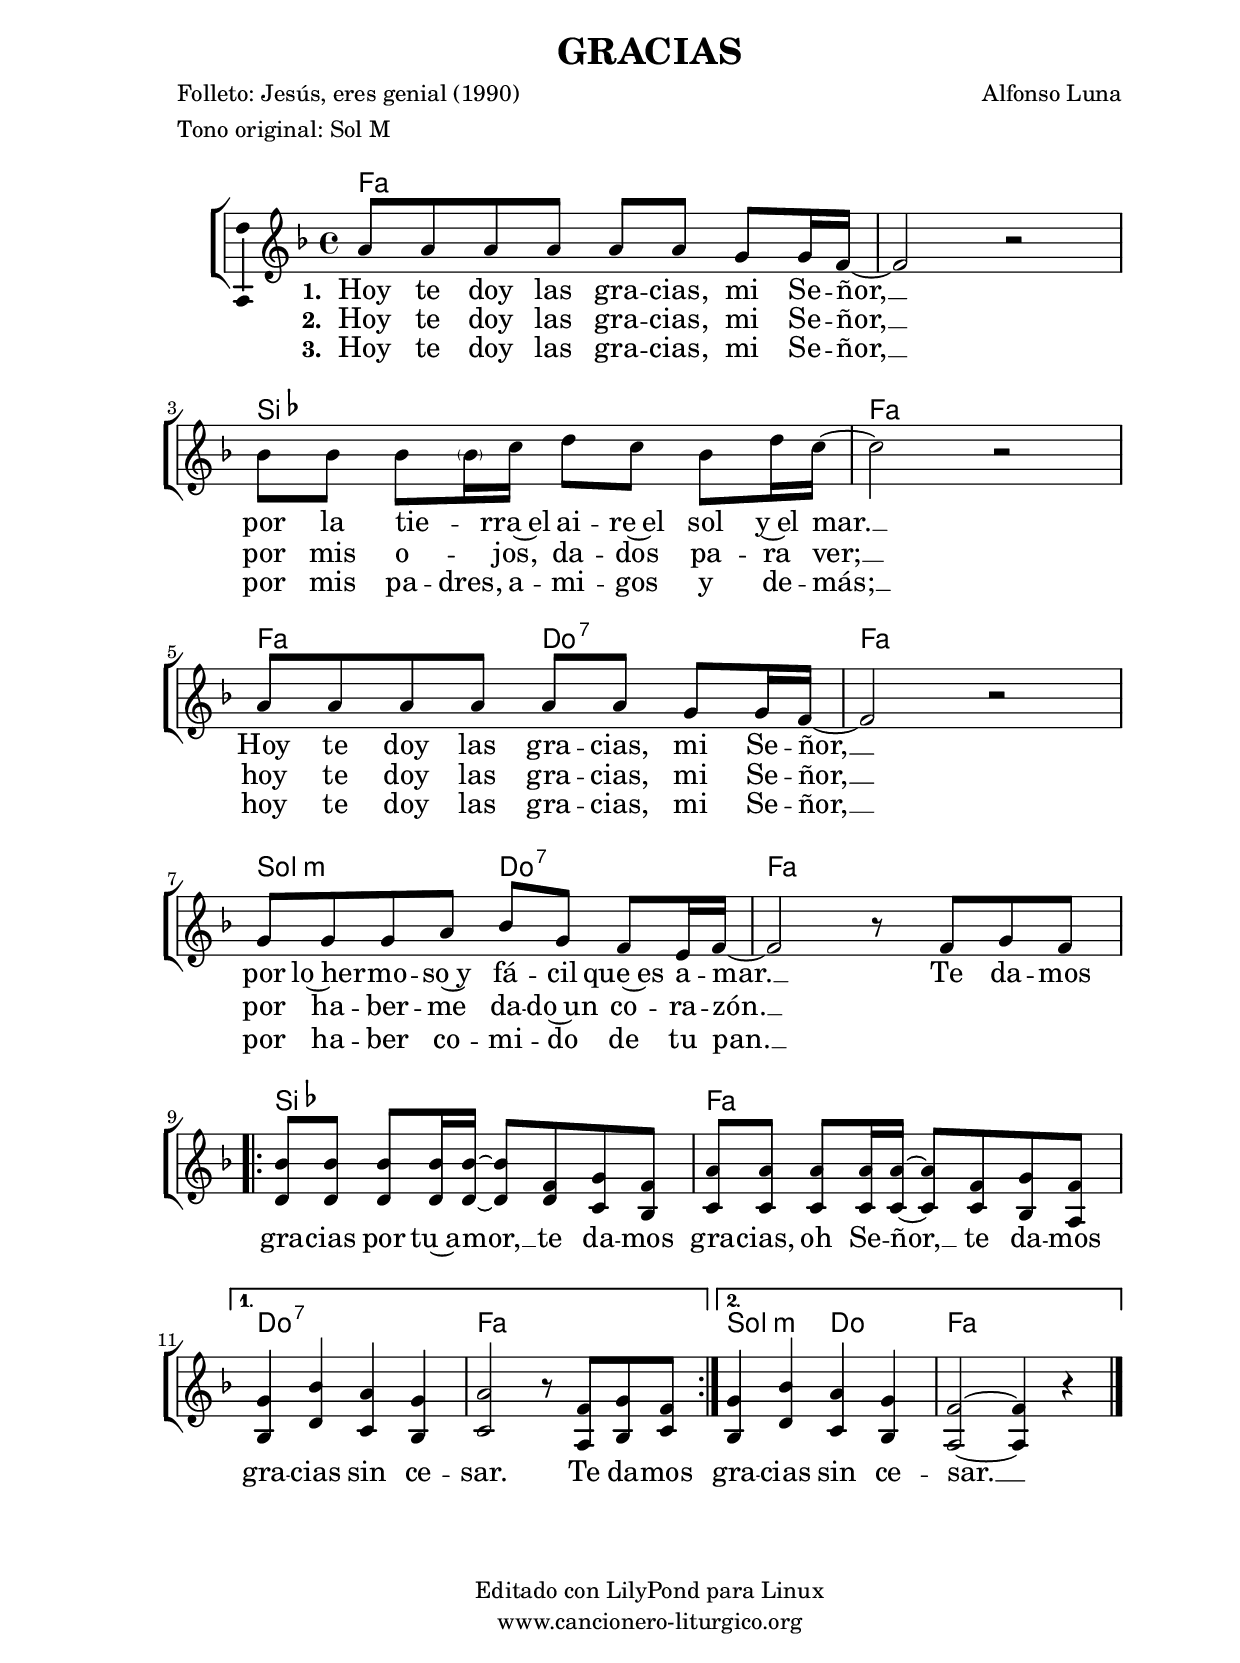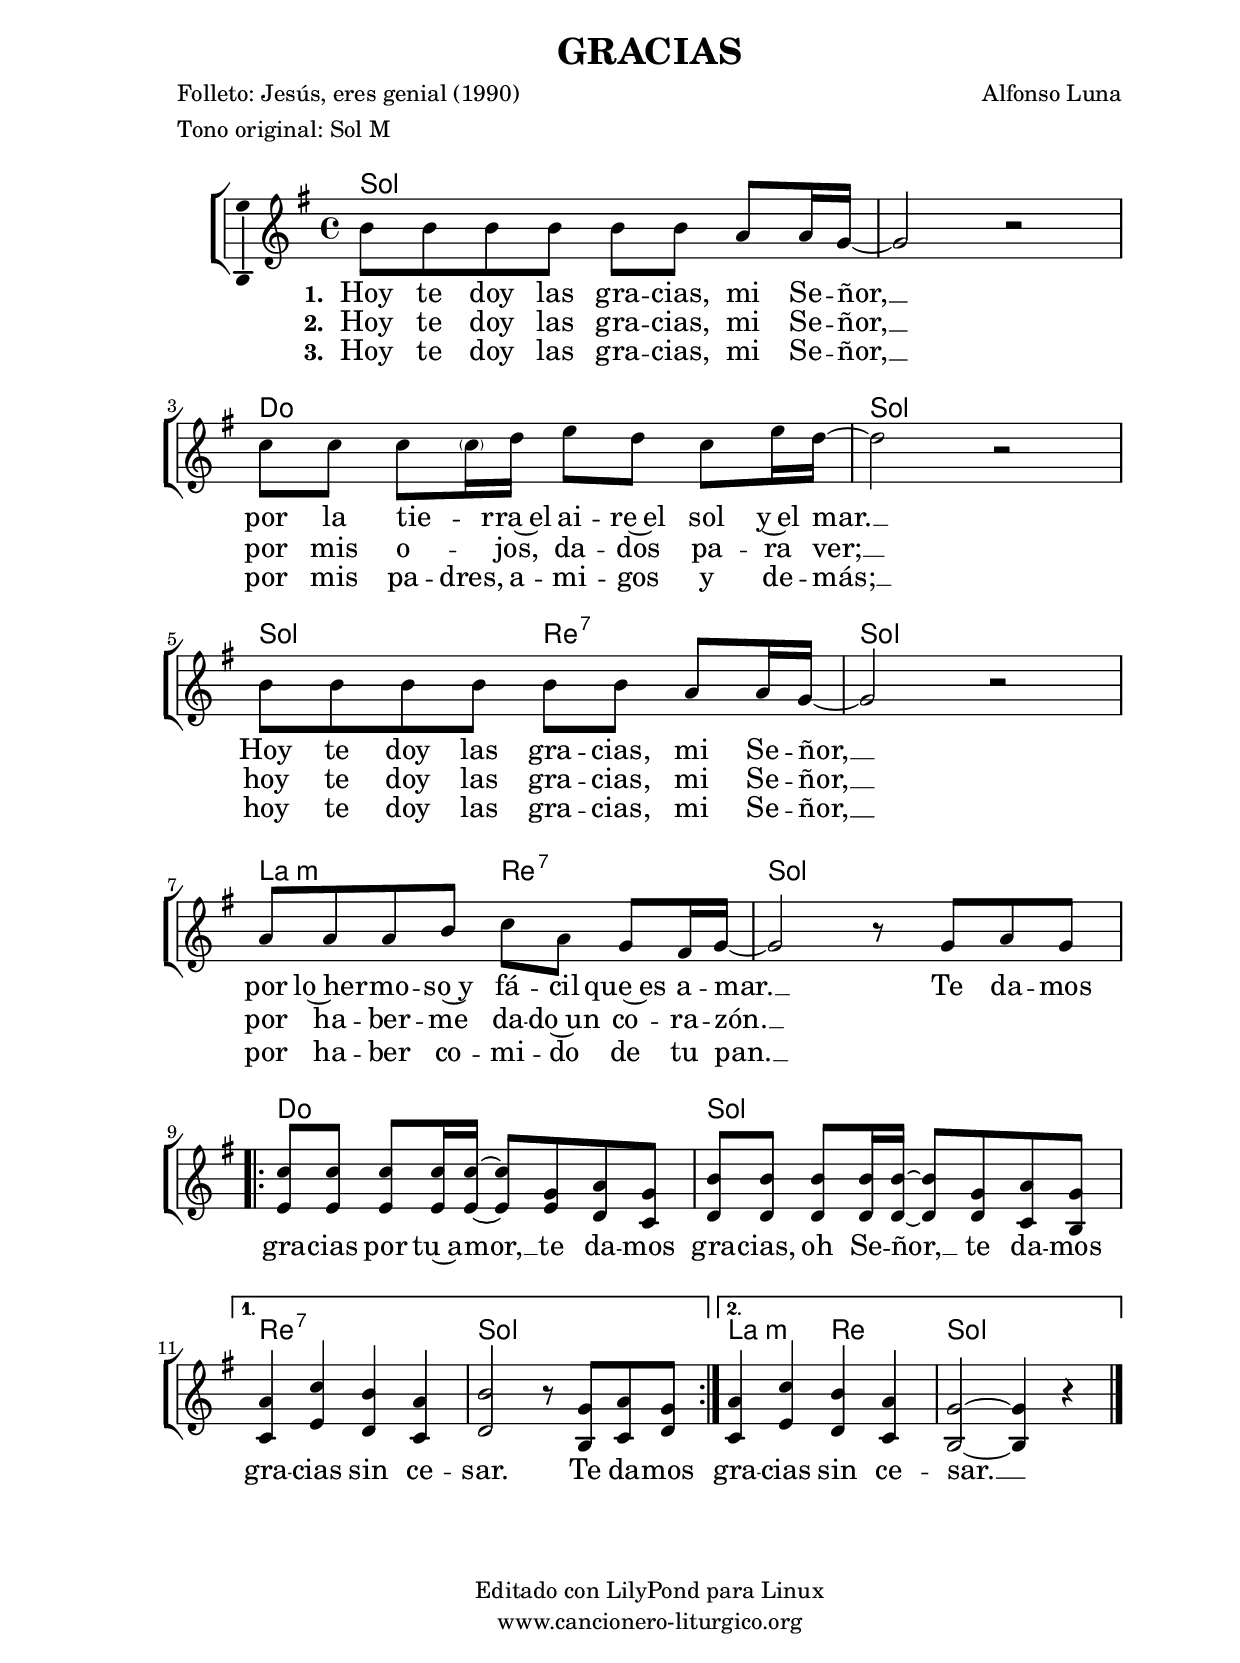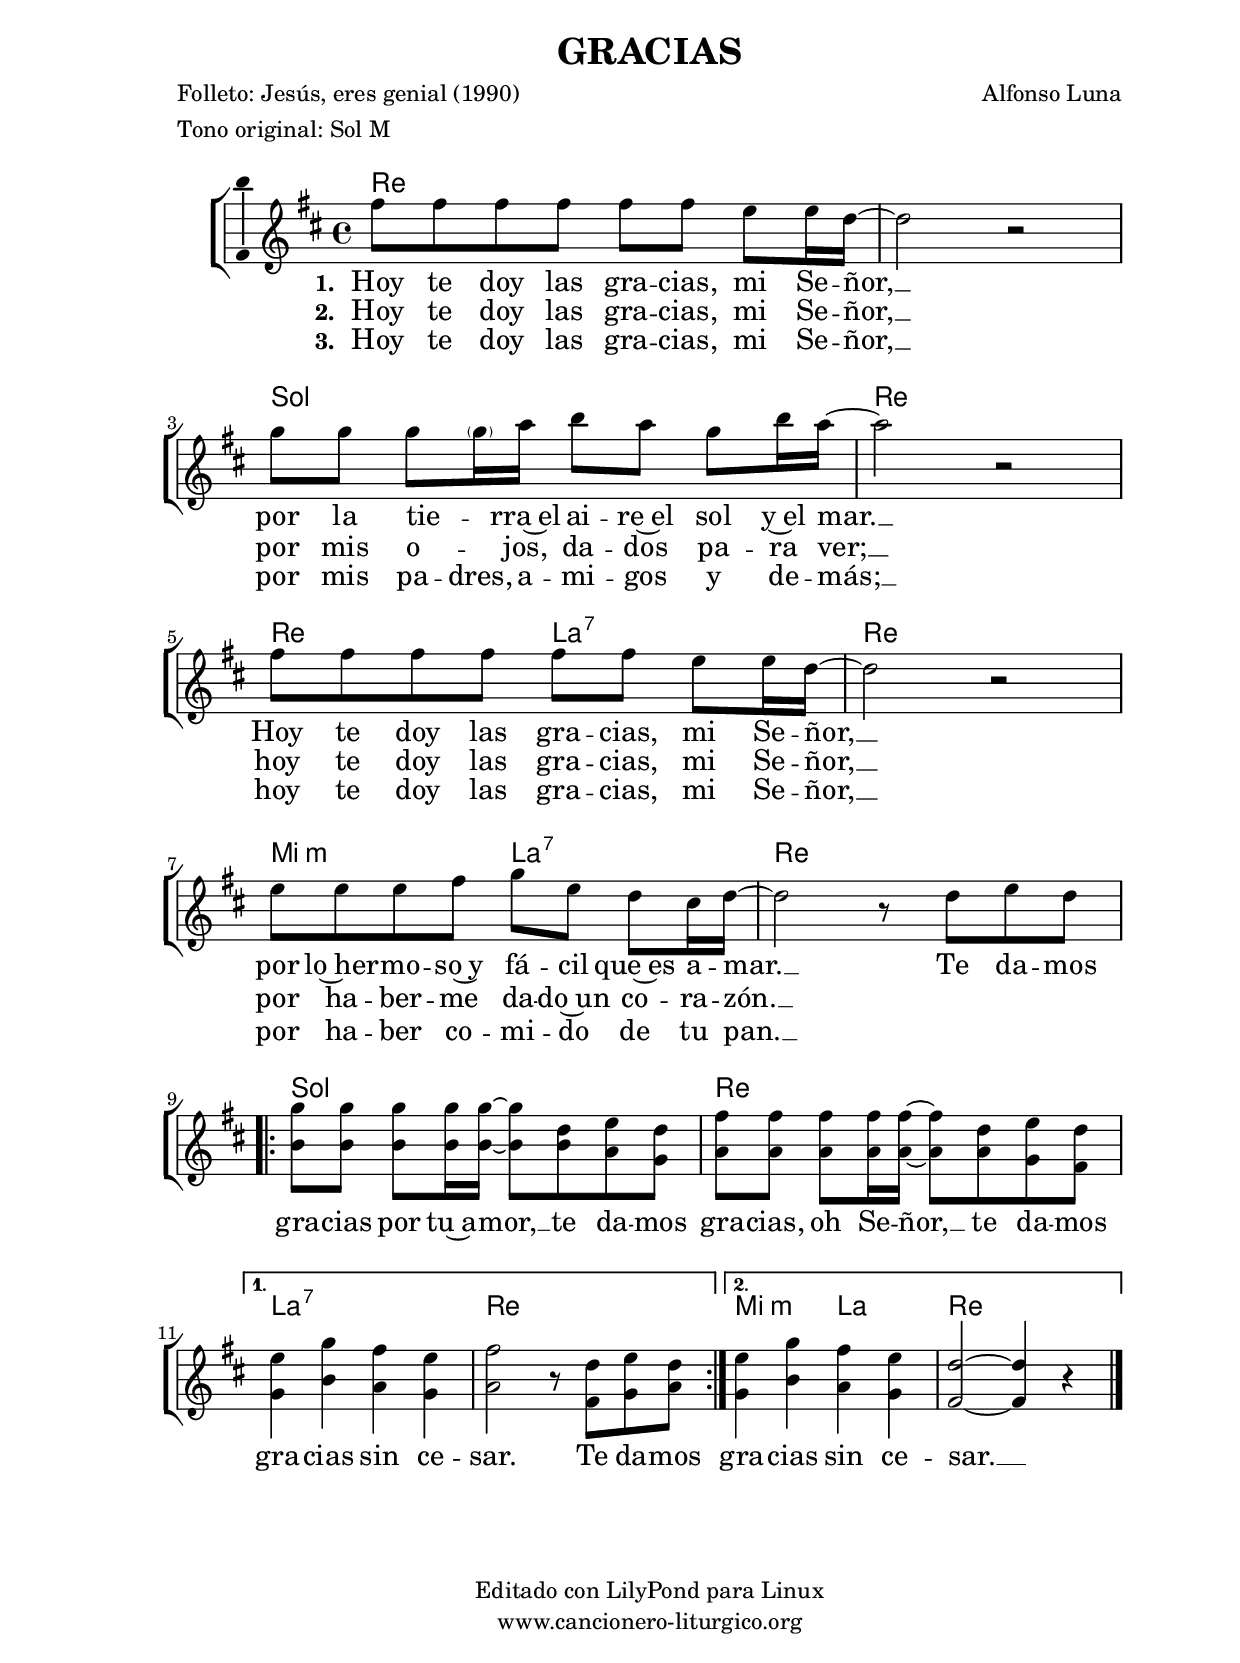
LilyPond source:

%
%para convertir .midi en .wav:
%timidity filename.midi -Ow -o finename.wav
%
%
%Para convertir de .wav a .mp3:
%lame -h -m j filename.wav
%
%
%para escuchar el midi:
%timidity nombrefichero.midi
%


%versión de lilypond para la que se ha escrito esta partitura:
\version "2.16.0"

	%Tamaño papel
	#(set-default-paper-size "a4")
	%Tamaño partitura
	#(set-global-staff-size 20)
	%No responde al pulsar sobre una nota
	#(ly:set-option 'point-and-click #f)

%parámetros del encabezamiento:
\header {
	title = "GRACIAS"
	subtitle = ""
	composer = "Alfonso Luna"
	poet = "Folleto: Jesús, eres genial (1990)"
	meter = "Tono original: Sol M"
	arranger = ""
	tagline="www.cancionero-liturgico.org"
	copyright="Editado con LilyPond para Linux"
	}

%parámetros asociados al papel:
\paper  {
	oddHeaderMarkup = \markup {\fill-line { \on-the-fly #not-first-page \fromproperty #'header:title \on-the-fly #not-first-page \fromproperty #'header:composer }}
	evenHeaderMarkup = \markup {\fill-line { \fromproperty #'header:composer \fromproperty #'header:title }}
	#(set-paper-size "a4")
	print-page-number = ##f
	first-page-number = 1
	print-first-page-number = ##f
%	head-separation = 3.0 \cm
	top-margin = 2.0 \cm
	bottom-margin = 0.5\cm
%%%	bottom-margin = -1.0\cm
	left-margin = 3.0 \cm
	line-width = 16.0 \cm 
	indent = 8\mm
	interscoreline = 2.\mm
	between-system-space = 15\mm
%	para que las partituras no llenen la hoja:
	ragged-bottom = ##t
%	idem para la última hoja:
	ragged-last-bottom = ##f
%	para que las partituras llenen el ancho del papel:
	ragged-last = ##f
	after-title-space = 2.5 \cm
%page-count=1
%system-count=8

	%Flexible Vertical Spacing
%	markup-markup-spacing =
%	#'((basic-distance . 15) (minimum-distance . 15) (padding . 3))
	markup-system-spacing =
	#'((basic-distance . 15) (minimum-distance . 15) (padding . 3))
	system-system-spacing =
	#'((basic-distance . 15) (minimum-distance . 15) (padding . 3))
	score-system-spacing =
	#'((basic-distance . 15) (minimum-distance . 15) (padding . 5))
%	top-system-spacing = % header
%	#'((basic-distance . 8) (minimum-distance . 0) (padding . 0))
%	top-markup-spacing =
%	#'((basic-distance . 20) (minimum-distance . 20) (padding . 0))
	last-bottom-spacing = % footer
	#'((basic-distance . 5) (minimum-distance . 5) (padding . 0))
%	score-markup-spacing =
%	#'((basic-distance . 16) (minimum-distance . 13) (padding . 0))

	}


%parámetros que afectan a toda la partitura:
global =  {
	%clave de sol (G):
	\clef G
	%armadura:
	\transpose g f
	\key g \major
	\tempo 4=100
	\set Score.tempoHideNote = ##t
	}


acordes = {
	\italianChords
	\chordmode {
	\transpose g f
{

g2 s g s c s g s g d:7 g s a:m d:7 g s

\repeat volta 2 {
c2 s g s
}

\alternative {
{
d2:7 s g s
}
{
a2:m d g s
}
}

	}
	}
}



melodia = 
	\transpose g f
{
\time 4/4

\relative c''{

b8 b b b b b a a16 g~
g2 r2
c8 c c \parenthesize c16 d e8 d c e16 d~
d2 r2
b8 b b b b b a a16 g~
g2 r2
a8 a a b c a g fis16 g~
g2 r8 g8 a g

\repeat volta 2 {
<<
{
c8 c c c16 c~c8 g a g
b8 b b b16 b~b8 g a g
}
{
e8 e e e16 e~e8 e d c
d8 d d d16 d~d8 d c b
}
>>
}

\alternative {
{
<<
{
a'4 c b a
b2 r8 g8 a g
}
{
c,4 e d c
d2 r8 b8 c d
}
>>
}
{
<<
{
a'4 c b a
g2~g4 r4
}
{
c,4 e d c
b2~b4 r4
}
>>
}
}

\bar "|."

}
}


texto = \lyricmode {
\set stanza =#"1. " Hoy te doy las gra -- cias, mi Se -- ñor, __
por la tie -- _ rra~el ai -- re~el sol y~el mar. __
Hoy te doy las gra -- cias, mi Se -- ñor, __
por lo~her -- mo -- so~y fá -- cil que~es a -- mar. __

Te da -- mos gra -- cias por tu~a -- mor, __
te da -- mos gra -- cias, oh Se -- ñor, __
te da -- mos
gra -- cias sin ce -- sar.
Te da -- mos
gra -- cias sin ce -- sar. __

}

textodos = \lyricmode {
\set stanza =#"2. " Hoy te doy las gra -- cias, mi Se -- ñor, __
por mis o -- _ jos, da -- dos pa -- ra ver; __
hoy te doy las gra -- cias, mi Se -- ñor, __
por ha -- ber -- me da -- do~un co -- ra -- zón. __

}

textotres = \lyricmode {
\set stanza =#"3. " Hoy te doy las gra -- cias, mi Se -- ñor, __
por mis pa -- dres, a -- mi -- gos y de -- más; __
hoy te doy las gra -- cias, mi Se -- ñor, __
por ha -- ber co -- mi -- do de tu pan. __

}


acordesStaff = \context ChordNames = acordesStaff <<
	\set chordChanges = ##t
	\acordes
	>>


vozStaff = \context Voice = vozStaff
\with {\consists "Ambitus_engraver"}
<<
%	\set Staff.instrumentName = ""
%	\set Staff.shortInstrumentName = ""
%	\set Staff.midiInstrument = #"clarinet"
%	\set Staff.midiInstrument = #"cello"
	\set Staff.midiInstrument = #"flute"
%	\set Staff.midiInstrument = #"electric guitar (jazz)"
%	\set Staff.midiInstrument = #"english horn"
%	\set Staff.midiInstrument = #"violin"
%	\set Staff.midiInstrument = #"glockenspiel"
	\set Staff.midiMinimumVolume = #0.7
	\set Staff.midiMaximumVolume = #0.9
	\global
	\melodia
	>>


textoStaff = \context Lyrics = textoStaff <<
	\lyricsto vozStaff \texto
	>>

textodosStaff = \context Lyrics = textodosStaff <<
	\lyricsto vozStaff \textodos
	>>

textotresStaff = \context Lyrics = textotresStaff <<
	\lyricsto vozStaff \textotres
	>>


\book {
	\score {
		\context ChoirStaff {
			\override StaffGroup.SystemStartBracket #'collapse-height = #1
			\override Score.SystemStartBar #'collapse-height = #1
			<<
			\acordesStaff
			\vozStaff
			\textoStaff
			\textodosStaff
			\textotresStaff
			>>
			}
		\layout {
	    		\context {
				\Lyrics
				\override LyricText #'font-size = #2
				}
	   		 \context {
				\Score
				\override StaffSymbol #'staff-space = #(magstep +3)
				}
			}
		}
	\score {
		\unfoldRepeats
		\context ChoirStaff {
			<<
			\acordesStaff
			\vozStaff
			>>
			}
		\midi {
	  		\context {
	  			\Score
				tempoWholesPerMinute = #(ly:make-moment 70 4)
				}
			}
		}
	}



#(define output-suffix "C")
\book {
	\score {
		\context ChoirStaff {
			\override StaffGroup.SystemStartBracket #'collapse-height = #1
			\override Score.SystemStartBar #'collapse-height = #1
\transpose c d
			<<
			\acordesStaff
			\vozStaff
			\textoStaff
			\textodosStaff
			\textotresStaff
			>>
			}
		\layout {
	    		\context {
				\Lyrics
				\override LyricText #'font-size = #2
				}
	   		 \context {
				\Score
				\override StaffSymbol #'staff-space = #(magstep +3)
				}
			}
		}
	}

#(define output-suffix "S")
\book {
	\score {
		\context ChoirStaff {
			\override StaffGroup.SystemStartBracket #'collapse-height = #1
			\override Score.SystemStartBar #'collapse-height = #1
\transpose c a
			<<
			\acordesStaff
			\vozStaff
			\textoStaff
			\textodosStaff
			\textotresStaff
			>>
			}
		\layout {
	    		\context {
				\Lyrics
				\override LyricText #'font-size = #2
				}
	   		 \context {
				\Score
				\override StaffSymbol #'staff-space = #(magstep +3)
				}
			}
		}
	}


